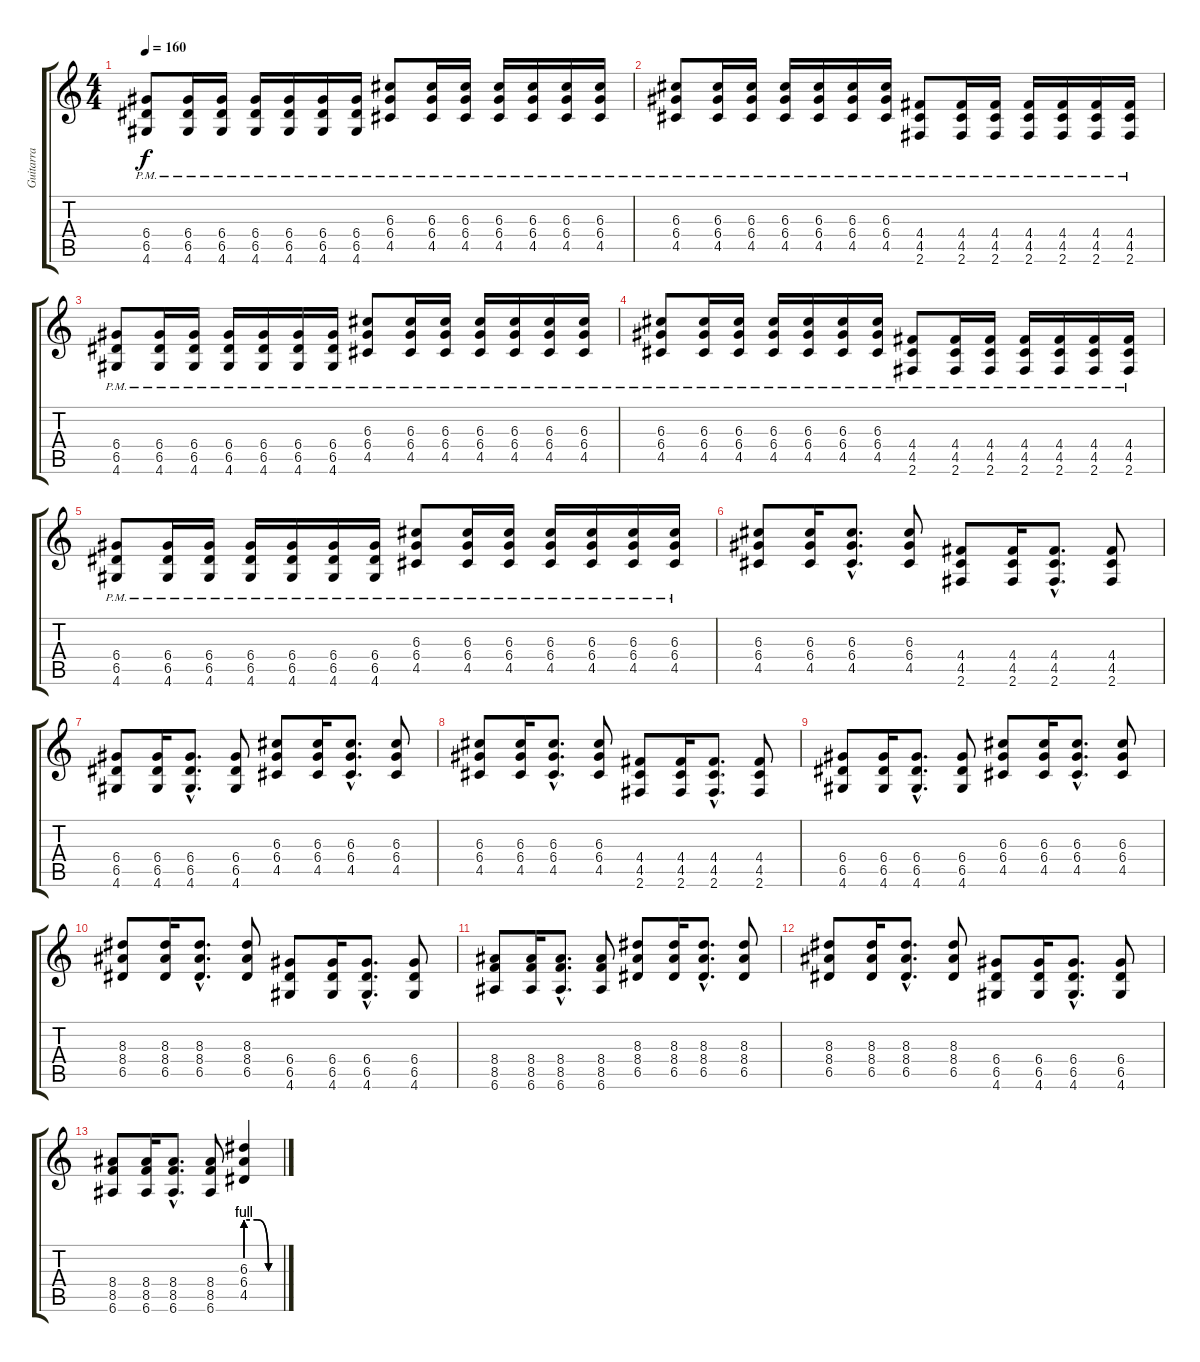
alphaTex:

\track ("Guitarra" "Guitarra") {instrument distortionguitar}
\staff {score tabs}
\tuning (E4 B3 G3 D3 A2 E2) {hide}
\ts (4 4)
\tempo 160
\clef g2
\ks c
(6.4{pm} 6.5{pm} 4.6{pm}).8{dy f} (6.4{pm} 6.5{pm} 4.6{pm}).16 (6.4{pm} 6.5{pm} 4.6{pm}).16 (6.4{pm} 6.5{pm} 4.6{pm}).16 (6.4{pm} 6.5{pm} 4.6{pm}).16 (6.4{pm} 6.5{pm} 4.6{pm}).16 (6.4{pm} 6.5{pm} 4.6{pm}).16 (6.3{pm} 6.4{pm} 4.5{pm}).8 (6.3{pm} 6.4{pm} 4.5{pm}).16 (6.3{pm} 6.4{pm} 4.5{pm}).16 (6.3{pm} 6.4{pm} 4.5{pm}).16 (6.3{pm} 6.4{pm} 4.5{pm}).16 (6.3{pm} 6.4{pm} 4.5{pm}).16 (6.3 6.4 4.5{pm}).16 |
(6.3{pm} 6.4{pm} 4.5{pm}).8 (6.3{pm} 6.4{pm} 4.5{pm}).16 (6.3{pm} 6.4{pm} 4.5{pm}).16 (6.3{pm} 6.4{pm} 4.5{pm}).16 (6.3{pm} 6.4{pm} 4.5{pm}).16 (6.3{pm} 6.4{pm} 4.5{pm}).16 (6.3{pm} 6.4{pm} 4.5{pm}).16 (4.4{pm} 4.5{pm} 2.6{pm}).8 (4.4{pm} 4.5{pm} 2.6{pm}).16 (4.4{pm} 4.5{pm} 2.6{pm}).16 (4.4{pm} 4.5{pm} 2.6{pm}).16 (4.4{pm} 4.5{pm} 2.6{pm}).16 (4.4{pm} 4.5{pm} 2.6{pm}).16 (4.4{pm} 4.5{pm} 2.6{pm}).16 |
(6.4{pm} 6.5{pm} 4.6{pm}).8 (6.4{pm} 6.5{pm} 4.6{pm}).16 (6.4{pm} 6.5{pm} 4.6{pm}).16 (6.4{pm} 6.5{pm} 4.6{pm}).16 (6.4{pm} 6.5{pm} 4.6{pm}).16 (6.4{pm} 6.5{pm} 4.6{pm}).16 (6.4{pm} 6.5{pm} 4.6{pm}).16 (6.3{pm} 6.4{pm} 4.5{pm}).8 (6.3{pm} 6.4{pm} 4.5{pm}).16 (6.3{pm} 6.4{pm} 4.5{pm}).16 (6.3{pm} 6.4{pm} 4.5{pm}).16 (6.3{pm} 6.4{pm} 4.5{pm}).16 (6.3{pm} 6.4{pm} 4.5{pm}).16 (6.3 6.4 4.5{pm}).16 |
(6.3{pm} 6.4{pm} 4.5{pm}).8 (6.3{pm} 6.4{pm} 4.5{pm}).16 (6.3{pm} 6.4{pm} 4.5{pm}).16 (6.3{pm} 6.4{pm} 4.5{pm}).16 (6.3{pm} 6.4{pm} 4.5{pm}).16 (6.3{pm} 6.4{pm} 4.5{pm}).16 (6.3{pm} 6.4{pm} 4.5{pm}).16 (4.4{pm} 4.5{pm} 2.6{pm}).8 (4.4{pm} 4.5{pm} 2.6{pm}).16 (4.4{pm} 4.5{pm} 2.6{pm}).16 (4.4{pm} 4.5{pm} 2.6{pm}).16 (4.4{pm} 4.5{pm} 2.6{pm}).16 (4.4{pm} 4.5{pm} 2.6{pm}).16 (4.4{pm} 4.5{pm} 2.6{pm}).16 |
(6.4{pm} 6.5{pm} 4.6{pm}).8 (6.4{pm} 6.5{pm} 4.6{pm}).16 (6.4{pm} 6.5{pm} 4.6{pm}).16 (6.4{pm} 6.5{pm} 4.6{pm}).16 (6.4{pm} 6.5{pm} 4.6{pm}).16 (6.4{pm} 6.5{pm} 4.6{pm}).16 (6.4{pm} 6.5{pm} 4.6{pm}).16 (6.3{pm} 6.4{pm} 4.5{pm}).8 (6.3{pm} 6.4{pm} 4.5{pm}).16 (6.3{pm} 6.4{pm} 4.5{pm}).16 (6.3{pm} 6.4{pm} 4.5{pm}).16 (6.3{pm} 6.4{pm} 4.5{pm}).16 (6.3{pm} 6.4{pm} 4.5{pm}).16 (6.3 6.4 4.5{pm}).16 |
(6.3 6.4 4.5).8 (6.3 6.4 4.5).16 (6.3{hac} 6.4{hac} 4.5{hac}).8{d} (6.3 6.4 4.5).8 (4.4 4.5 2.6).8 (4.4 4.5 2.6).16 (4.4{hac} 4.5{hac} 2.6{hac}).8{d} (4.4 4.5 2.6).8 |
(6.4 6.5 4.6).8 (6.4 6.5 4.6).16 (6.4{hac} 6.5{hac} 4.6{hac}).8{d} (6.4 6.5 4.6).8 (6.3 6.4 4.5).8 (6.3 6.4 4.5).16 (6.3{hac} 6.4{hac} 4.5{hac}).8{d} (6.3 6.4 4.5).8 |
(6.3 6.4 4.5).8 (6.3 6.4 4.5).16 (6.3{hac} 6.4{hac} 4.5{hac}).8{d} (6.3 6.4 4.5).8 (4.4 4.5 2.6).8 (4.4 4.5 2.6).16 (4.4{hac} 4.5{hac} 2.6{hac}).8{d} (4.4 4.5 2.6).8 |
(6.4 6.5 4.6).8 (6.4 6.5 4.6).16 (6.4{hac} 6.5{hac} 4.6{hac}).8{d} (6.4 6.5 4.6).8 (6.3 6.4 4.5).8 (6.3 6.4 4.5).16 (6.3{hac} 6.4{hac} 4.5{hac}).8{d} (6.3 6.4 4.5).8 |
(8.3 8.4 6.5).8 (8.3 8.4 6.5).16 (8.3{hac} 8.4{hac} 6.5{hac}).8{d} (8.3 8.4 6.5).8 (6.4 6.5 4.6).8 (6.4 6.5 4.6).16 (6.4{hac} 6.5{hac} 4.6{hac}).8{d} (6.4 6.5 4.6).8 |
(8.4 8.5 6.6).8 (8.4 8.5 6.6).16 (8.4{hac} 8.5{hac} 6.6{hac}).8{d} (8.4 8.5 6.6).8 (8.3 8.4 6.5).8 (8.3 8.4 6.5).16 (8.3{hac} 8.4{hac} 6.5{hac}).8{d} (8.3 8.4 6.5).8 |
(8.3 8.4 6.5).8 (8.3 8.4 6.5).16 (8.3{hac} 8.4{hac} 6.5{hac}).8{d} (8.3 8.4 6.5).8 (6.4 6.5 4.6).8 (6.4 6.5 4.6).16 (6.4{hac} 6.5{hac} 4.6{hac}).8{d} (6.4 6.5 4.6).8 |
(8.4 8.5 6.6).8 (8.4 8.5 6.6).16 (8.4{hac} 8.5{hac} 6.6{hac}).8{d} (8.4 8.5 6.6).8 (6.3{be (custom 0 4 20 4 40 0 60 0)} 6.4{be (custom 0 4 20 4 40 0 60 0)} 4.5{be (custom 0 4 20 4 40 0 60 0)}).4
